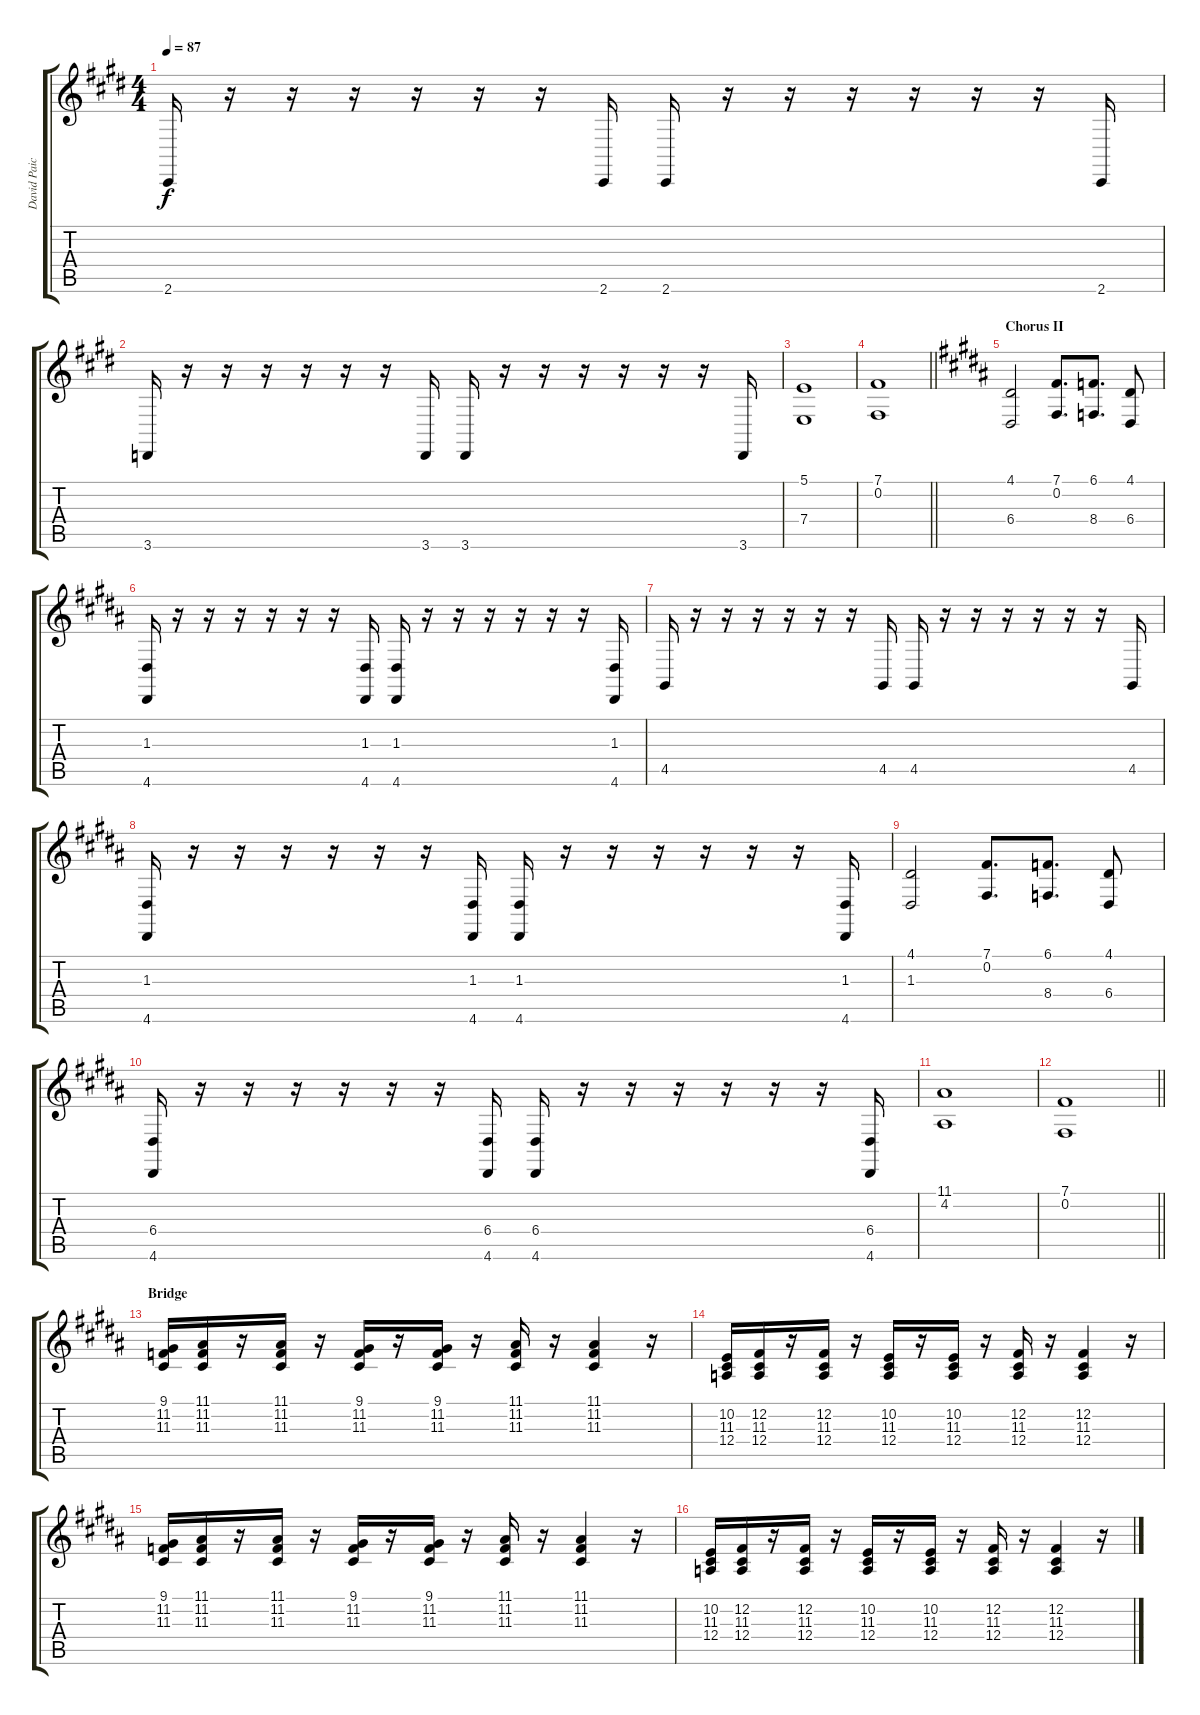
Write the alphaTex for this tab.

\track ("David Paich (Piano I)" "David Paic") {instrument acousticgrandpiano}
\staff {score tabs}
\tuning (B3 Gb3 D3 A2 E2 B1) {hide}
\ts (4 4)
\tempo 87
\clef g2
\ks e
2.6.16{dy f} r.16 r.16 r.16 r.16 r.16 r.16 2.6.16 2.6.16 r.16 r.16 r.16 r.16 r.16 r.16 2.6.16 |
3.6.16 r.16 r.16 r.16 r.16 r.16 r.16 3.6.16 3.6.16 r.16 r.16 r.16 r.16 r.16 r.16 3.6.16 |
(5.1 7.4).1 |
\barLineRight lightlight
(7.1 0.2).1 |
\section ("" "Chorus II")
\ks b
(4.1 6.4).2 (7.1 0.2).8{d} (6.1 8.4).8{d} (4.1 6.4).8 |
(1.3 4.6).16 r.16 r.16 r.16 r.16 r.16 r.16 (1.3 4.6).16 (1.3 4.6).16 r.16 r.16 r.16 r.16 r.16 r.16 (1.3 4.6).16 |
4.5.16 r.16 r.16 r.16 r.16 r.16 r.16 4.5.16 4.5.16 r.16 r.16 r.16 r.16 r.16 r.16 4.5.16 |
(1.3 4.6).16 r.16 r.16 r.16 r.16 r.16 r.16 (1.3 4.6).16 (1.3 4.6).16 r.16 r.16 r.16 r.16 r.16 r.16 (1.3 4.6).16 |
(4.1 1.3).2 (7.1 0.2).8{d} (6.1 8.4).8{d} (4.1 6.4).8 |
(6.4 4.6).16 r.16 r.16 r.16 r.16 r.16 r.16 (6.4 4.6).16 (6.4 4.6).16 r.16 r.16 r.16 r.16 r.16 r.16 (6.4 4.6).16 |
(11.1 4.2).1 |
\barLineRight lightlight
(7.1 0.2).1 |
\section ("" "Bridge")
(9.1 11.2 11.3).16 (11.1 11.2 11.3).16 r.16 (11.1 11.2 11.3).16 r.16 (9.1 11.2 11.3).16 r.16 (9.1 11.2 11.3).16 r.16 (11.1 11.2 11.3).16 r.16 (11.1 11.2 11.3).4 r.16 |
(10.2 11.3 12.4).16 (12.2 11.3 12.4).16 r.16 (12.2 11.3 12.4).16 r.16 (10.2 11.3 12.4).16 r.16 (10.2 11.3 12.4).16 r.16 (12.2 11.3 12.4).16 r.16 (12.2 11.3 12.4).4 r.16 |
(9.1 11.2 11.3).16 (11.1 11.2 11.3).16 r.16 (11.1 11.2 11.3).16 r.16 (9.1 11.2 11.3).16 r.16 (9.1 11.2 11.3).16 r.16 (11.1 11.2 11.3).16 r.16 (11.1 11.2 11.3).4 r.16 |
(10.2 11.3 12.4).16 (12.2 11.3 12.4).16 r.16 (12.2 11.3 12.4).16 r.16 (10.2 11.3 12.4).16 r.16 (10.2 11.3 12.4).16 r.16 (12.2 11.3 12.4).16 r.16 (12.2 11.3 12.4).4 r.16
